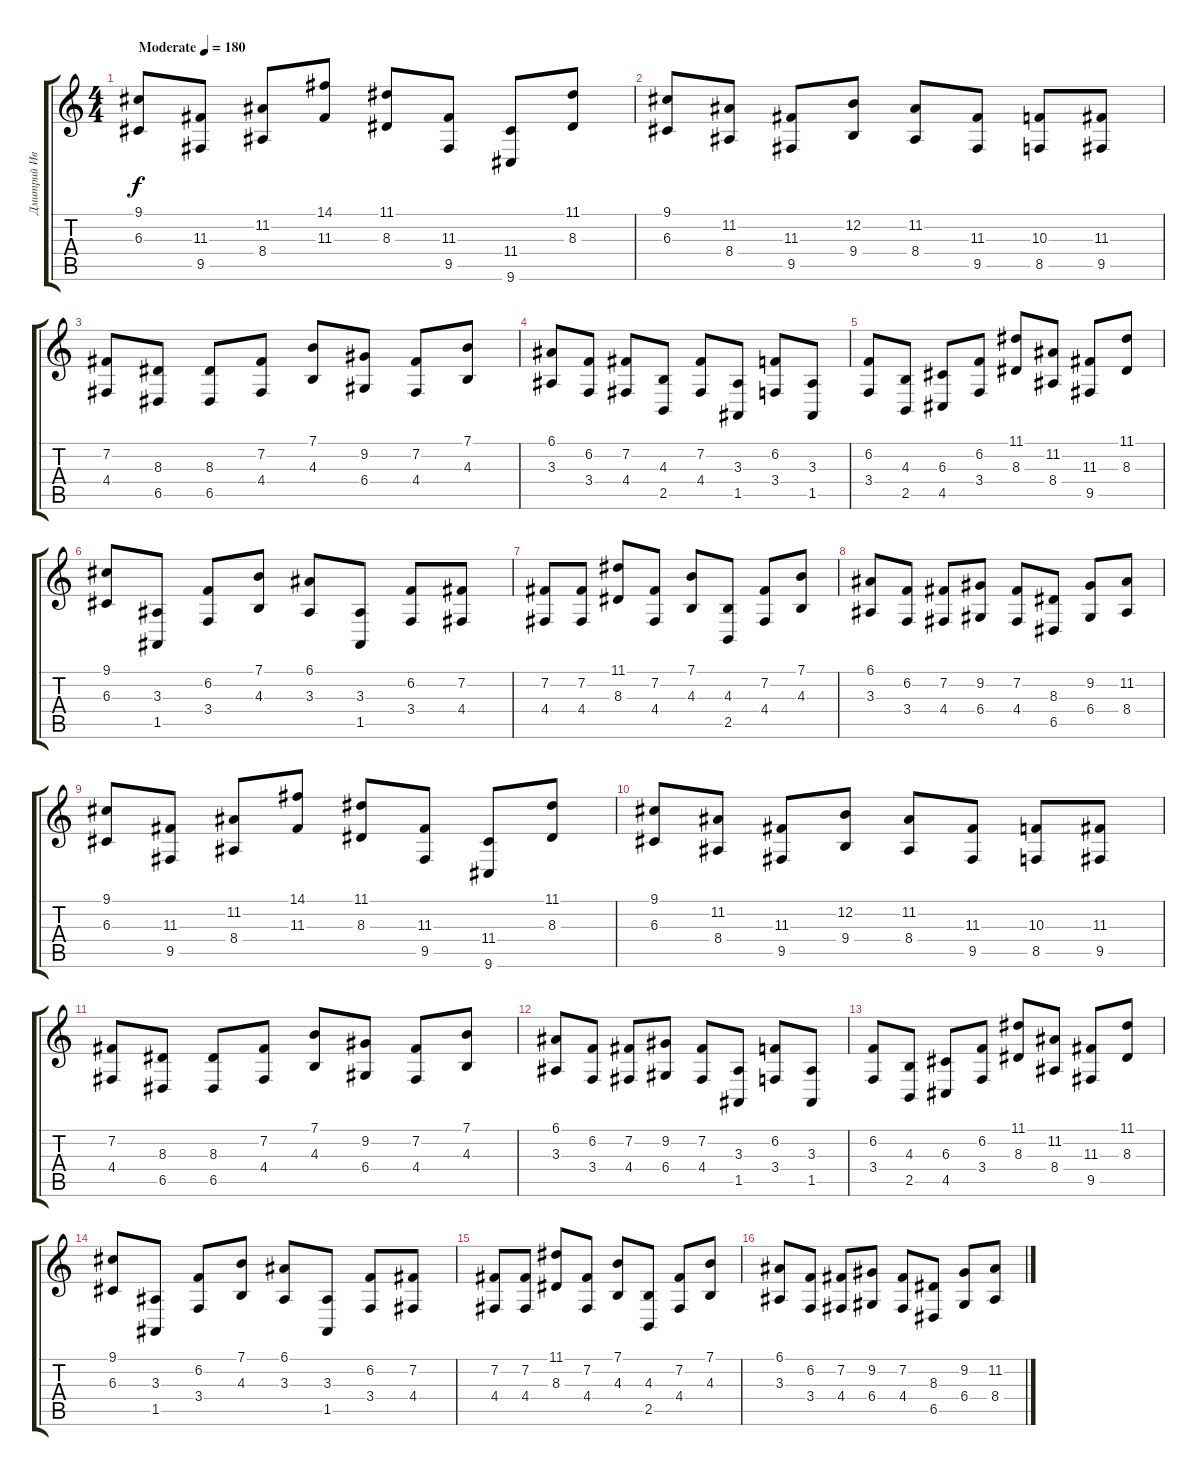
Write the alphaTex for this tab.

\track ("Дмитрий Иванов" "Дмитрий Ив") {instrument harpsichord}
\staff {score tabs}
\tuning (E4 B3 G3 D3 A2 E2) {hide}
\ts (4 4)
\tempo (180 "Moderate")
\clef g2
\ks c
(9.1 6.3).8{dy f instrument harpsichord} (11.3 9.5).8 (11.2 8.4).8 (14.1 11.3).8 (11.1 8.3).8 (11.3 9.5).8 (11.4 9.6).8 (11.1 8.3).8 |
(9.1 6.3).8 (11.2 8.4).8 (11.3 9.5).8 (12.2 9.4).8 (11.2 8.4).8 (11.3 9.5).8 (10.3 8.5).8 (11.3 9.5).8 |
(7.2 4.4).8 (8.3 6.5).8 (8.3 6.5).8 (7.2 4.4).8 (7.1 4.3).8 (9.2 6.4).8 (7.2 4.4).8 (7.1 4.3).8 |
(6.1 3.3).8 (6.2 3.4).8 (7.2 4.4).8 (4.3 2.5).8 (7.2 4.4).8 (3.3 1.5).8 (6.2 3.4).8 (3.3 1.5).8 |
(6.2 3.4).8 (4.3 2.5).8 (6.3 4.5).8 (6.2 3.4).8 (11.1 8.3).8 (11.2 8.4).8 (11.3 9.5).8 (11.1 8.3).8 |
(9.1 6.3).8 (3.3 1.5).8 (6.2 3.4).8 (7.1 4.3).8 (6.1 3.3).8 (3.3 1.5).8 (6.2 3.4).8 (7.2 4.4).8 |
(7.2 4.4).8 (7.2 4.4).8 (11.1 8.3).8 (7.2 4.4).8 (7.1 4.3).8 (4.3 2.5).8 (7.2 4.4).8 (7.1 4.3).8 |
(6.1 3.3).8 (6.2 3.4).8 (7.2 4.4).8 (9.2 6.4).8 (7.2 4.4).8 (8.3 6.5).8 (9.2 6.4).8 (11.2 8.4).8 |
(9.1 6.3).8 (11.3 9.5).8 (11.2 8.4).8 (14.1 11.3).8 (11.1 8.3).8 (11.3 9.5).8 (11.4 9.6).8 (11.1 8.3).8 |
(9.1 6.3).8 (11.2 8.4).8 (11.3 9.5).8 (12.2 9.4).8 (11.2 8.4).8 (11.3 9.5).8 (10.3 8.5).8 (11.3 9.5).8 |
(7.2 4.4).8 (8.3 6.5).8 (8.3 6.5).8 (7.2 4.4).8 (7.1 4.3).8 (9.2 6.4).8 (7.2 4.4).8 (7.1 4.3).8 |
(6.1 3.3).8 (6.2 3.4).8 (7.2 4.4).8 (9.2 6.4).8 (7.2 4.4).8 (3.3 1.5).8 (6.2 3.4).8 (3.3 1.5).8 |
(6.2 3.4).8 (4.3 2.5).8 (6.3 4.5).8 (6.2 3.4).8 (11.1 8.3).8 (11.2 8.4).8 (11.3 9.5).8 (11.1 8.3).8 |
(9.1 6.3).8 (3.3 1.5).8 (6.2 3.4).8 (7.1 4.3).8 (6.1 3.3).8 (3.3 1.5).8 (6.2 3.4).8 (7.2 4.4).8 |
(7.2 4.4).8 (7.2 4.4).8 (11.1 8.3).8 (7.2 4.4).8 (7.1 4.3).8 (4.3 2.5).8 (7.2 4.4).8 (7.1 4.3).8 |
(6.1 3.3).8 (6.2 3.4).8 (7.2 4.4).8 (9.2 6.4).8 (7.2 4.4).8 (8.3 6.5).8 (9.2 6.4).8 (11.2 8.4).8
